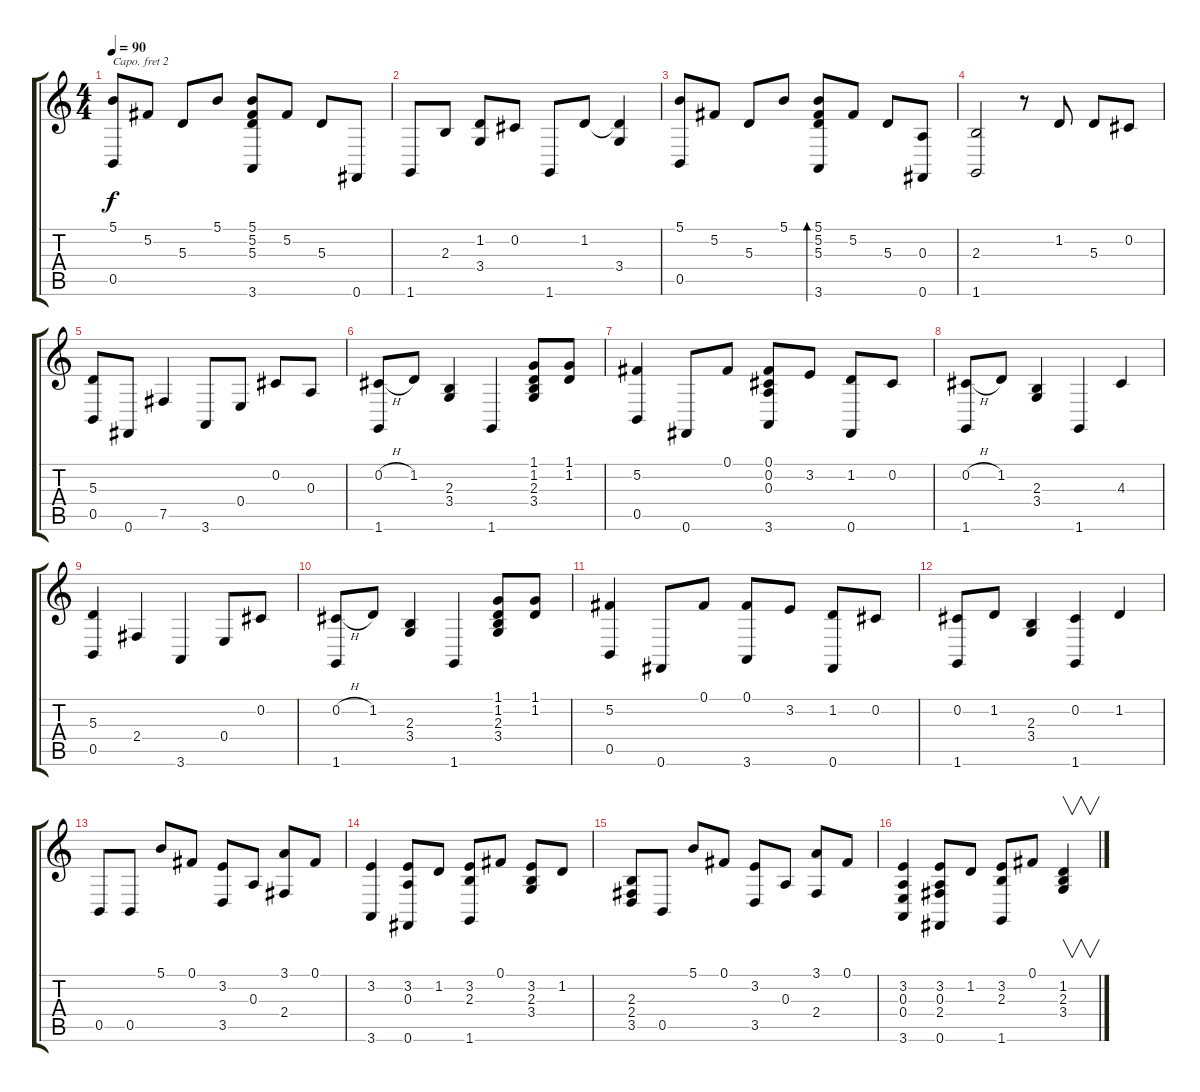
\track "" {instrument fx6goblins}
\staff {score tabs}
\capo 2
\tuning (E4 B3 G3 D3 A2 E2) {hide}
\ts (4 4)
\tempo 90
\clef g2
\ks c
(5.1 0.5).8{dy f instrument fx6goblins} 5.2.8 5.3.8 5.1.8 (5.1 5.2 5.3 3.6).8 5.2.8 5.3.8 0.6.8 |
1.6.8 2.3.8 (1.2 3.4).8 0.2.8 1.6.8 1.2.8 (1.2{t} 3.4).4 |
(5.1 0.5).8 5.2.8 5.3.8 5.1.8 (5.1 5.2 5.3 3.6).8{bd 240} 5.2.8 5.3.8 (0.3 0.6).8 |
(2.3 1.6).2 r.8 1.2.8 5.3.8 0.2.8 |
(5.3 0.5).8 0.6.8 7.5.4 3.6.8 0.4.8 0.2.8 0.3.8 |
(0.2{h} 1.6).8 1.2.8 (2.3 3.4).4 1.6.4 (1.1 1.2 2.3 3.4).8 (1.1 1.2).8 |
(5.2 0.5).4 0.6.8 0.1.8 (0.1 0.2 0.3 3.6).8 3.2.8 (1.2 0.6).8 0.2.8 |
(0.2{h} 1.6).8 1.2.8 (2.3 3.4).4 1.6.4 4.3.4 |
(5.3 0.5).4 2.4.4 3.6.4 0.4.8 0.2.8 |
(0.2{h} 1.6).8 1.2.8 (2.3 3.4).4 1.6.4 (1.1 1.2 2.3 3.4).8 (1.1 1.2).8 |
(5.2 0.5).4 0.6.8 0.1.8 (0.1 3.6).8 3.2.8 (1.2 0.6).8 0.2.8 |
(0.2 1.6).8 1.2.8 (2.3 3.4).4 (0.2 1.6).4 1.2.4 |
0.5.8 0.5.8 5.1.8 0.1.8 (3.2 3.5).8 0.3.8 (3.1 2.4).8 0.1.8 |
(3.2 3.6).4 (3.2 0.3 0.6).8 1.2.8 (3.2 2.3 1.6).8 0.1.8 (3.2 2.3 3.4).8 1.2.8 |
(2.3 2.4 3.5).8 0.5.8 5.1.8 0.1.8 (3.2 3.5).8 0.3.8 (3.1 2.4).8 0.1.8 |
(3.2 0.3 0.4 3.6).4 (3.2 0.3 2.4 0.6).8 1.2.8 (3.2 2.3 1.6).8 0.1.8 (1.2 2.3 3.4).4{v}
